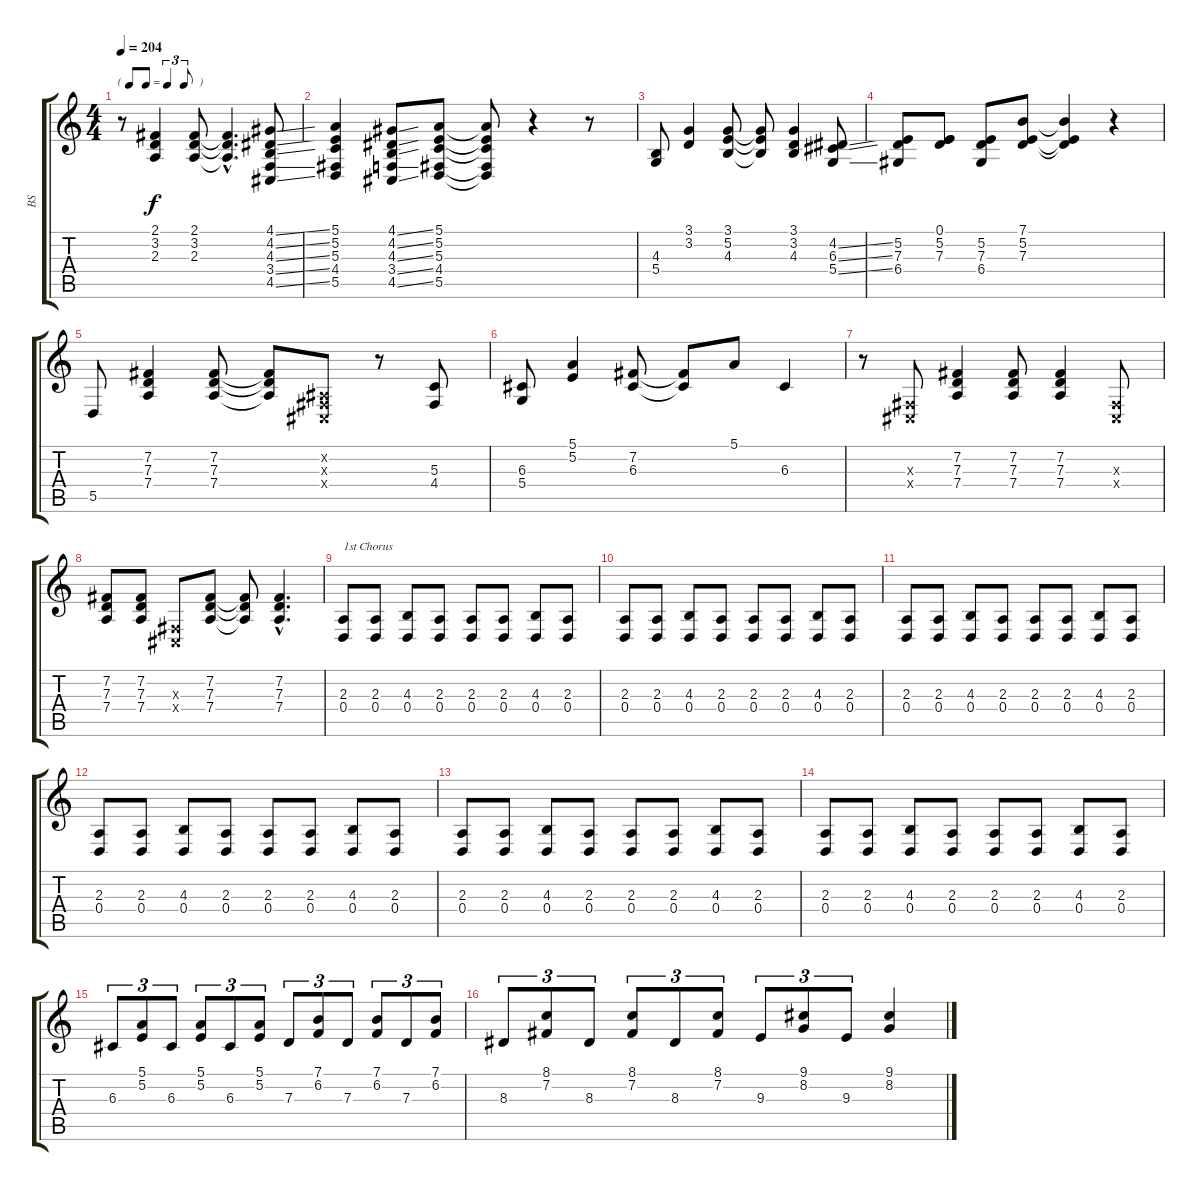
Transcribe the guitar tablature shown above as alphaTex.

\track ("BS" "BS") {instrument lead8bassandlead}
\staff {score tabs}
\tuning (E4 B3 G3 D3 A2 E2) {hide}
\ts (4 4)
\tf triplet8th
\tempo 204
\clef g2
\ks c
r.8{dy f} (2.1 3.2 2.3).4 (2.1 3.2 2.3).8 (2.1{hac t} 3.2{hac t} 2.3{hac t}).4{d} (4.1{ss} 4.2{ss} 4.3{ss} 3.4{ss} 4.5{ss}).8 |
(5.1 5.2 5.3 4.4 5.5).4 (4.1{ss} 4.2{ss} 4.3{ss} 3.4{ss} 4.5{ss}).8 (5.1 5.2 5.3 4.4 5.5).8 (5.1{t} 5.2{t} 5.3{t} 4.4{t} 5.5{t}).8 r.4 r.8 |
(4.3 5.4).8 (3.1 3.2).4 (3.1 5.2 4.3).8 (3.1{t} 5.2{t} 4.3{t}).8 (3.1 3.2 4.3).4 (4.2{ss} 6.3{ss} 5.4{ss}).8 |
(5.2 7.3 6.4).8 (0.1 5.2 7.3).8 (5.2 7.3 6.4).8 (7.1 5.2 7.3).8 (7.1{t} 5.2{t} 7.3{t}).4 r.4 |
5.5.8 (7.2 7.3 7.4).4 (7.2 7.3 7.4).8 (7.2{t} 7.3{t} 7.4{t}).8 (-1.2{x} -1.3{x} -1.4{x}).8 r.8 (5.3 4.4).8 |
(6.3 5.4).8 (5.1 5.2).4 (7.2 6.3).8 (7.2{t} 6.3{t}).8 5.1.8 6.3.4 |
r.8 (-1.3{x} -1.4{x}).8 (7.2 7.3 7.4).4 (7.2 7.3 7.4).8 (7.2 7.3 7.4).4 (-1.3{x} -1.4{x}).8 |
(7.2 7.3 7.4).8 (7.2 7.3 7.4).8 (-1.3{x} -1.4{x}).8 (7.2 7.3 7.4).8 (7.2{t} 7.3{t} 7.4{t}).8 (7.2{hac} 7.3{hac} 7.4{hac}).4{d} |
(2.3 0.4).8{txt "1st Chorus"} (2.3 0.4).8 (4.3 0.4).8 (2.3 0.4).8 (2.3 0.4).8 (2.3 0.4).8 (4.3 0.4).8 (2.3 0.4).8 |
(2.3 0.4).8 (2.3 0.4).8 (4.3 0.4).8 (2.3 0.4).8 (2.3 0.4).8 (2.3 0.4).8 (4.3 0.4).8 (2.3 0.4).8 |
(2.3 0.4).8 (2.3 0.4).8 (4.3 0.4).8 (2.3 0.4).8 (2.3 0.4).8 (2.3 0.4).8 (4.3 0.4).8 (2.3 0.4).8 |
(2.3 0.4).8 (2.3 0.4).8 (4.3 0.4).8 (2.3 0.4).8 (2.3 0.4).8 (2.3 0.4).8 (4.3 0.4).8 (2.3 0.4).8 |
(2.3 0.4).8 (2.3 0.4).8 (4.3 0.4).8 (2.3 0.4).8 (2.3 0.4).8 (2.3 0.4).8 (4.3 0.4).8 (2.3 0.4).8 |
(2.3 0.4).8 (2.3 0.4).8 (4.3 0.4).8 (2.3 0.4).8 (2.3 0.4).8 (2.3 0.4).8 (4.3 0.4).8 (2.3 0.4).8 |
6.3.8{tu (3 2)} (5.1 5.2).8{tu (3 2)} 6.3.8{tu (3 2)} (5.1 5.2).8{tu (3 2)} 6.3.8{tu (3 2)} (5.1 5.2).8{tu (3 2)} 7.3.8{tu (3 2)} (7.1 6.2).8{tu (3 2)} 7.3.8{tu (3 2)} (7.1 6.2).8{tu (3 2)} 7.3.8{tu (3 2)} (7.1 6.2).8{tu (3 2)} |
8.3.8{tu (3 2)} (8.1 7.2).8{tu (3 2)} 8.3.8{tu (3 2)} (8.1 7.2).8{tu (3 2)} 8.3.8{tu (3 2)} (8.1 7.2).8{tu (3 2)} 9.3.8{tu (3 2)} (9.1 8.2).8{tu (3 2)} 9.3.8{tu (3 2)} (9.1 8.2).4
